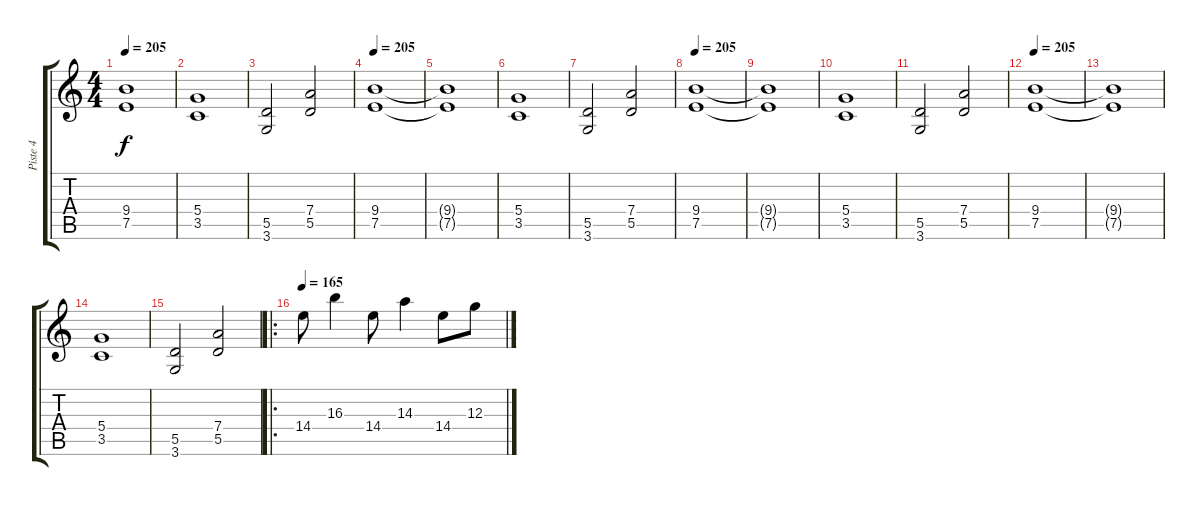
\track ("Piste 4" "Piste 4") {instrument electricguitarclean}
\staff {score tabs}
\tuning (E4 B3 G3 D3 A2 E2) {hide}
\ts (4 4)
\tempo 205
\clef g2
\ks c
(9.4{t} 7.5{t}).1{dy f} |
(5.4 3.5).1 |
(5.5 3.6).2 (7.4 5.5).2 |
\tempo 205
(9.4 7.5).1{instrument distortionguitar} |
(9.4{t} 7.5{t}).1 |
(5.4 3.5).1 |
(5.5 3.6).2 (7.4 5.5).2 |
\tempo 205
(9.4 7.5).1{instrument distortionguitar} |
(9.4{t} 7.5{t}).1 |
(5.4 3.5).1 |
(5.5 3.6).2 (7.4 5.5).2 |
\tempo 205
(9.4 7.5).1{instrument distortionguitar} |
(9.4{t} 7.5{t}).1 |
(5.4 3.5).1 |
(5.5 3.6).2 (7.4 5.5).2 |
\ro
\tempo 165
14.4.8{instrument distortionguitar} 16.3.4 14.4.8 14.3.4 14.4.8 12.3.8
